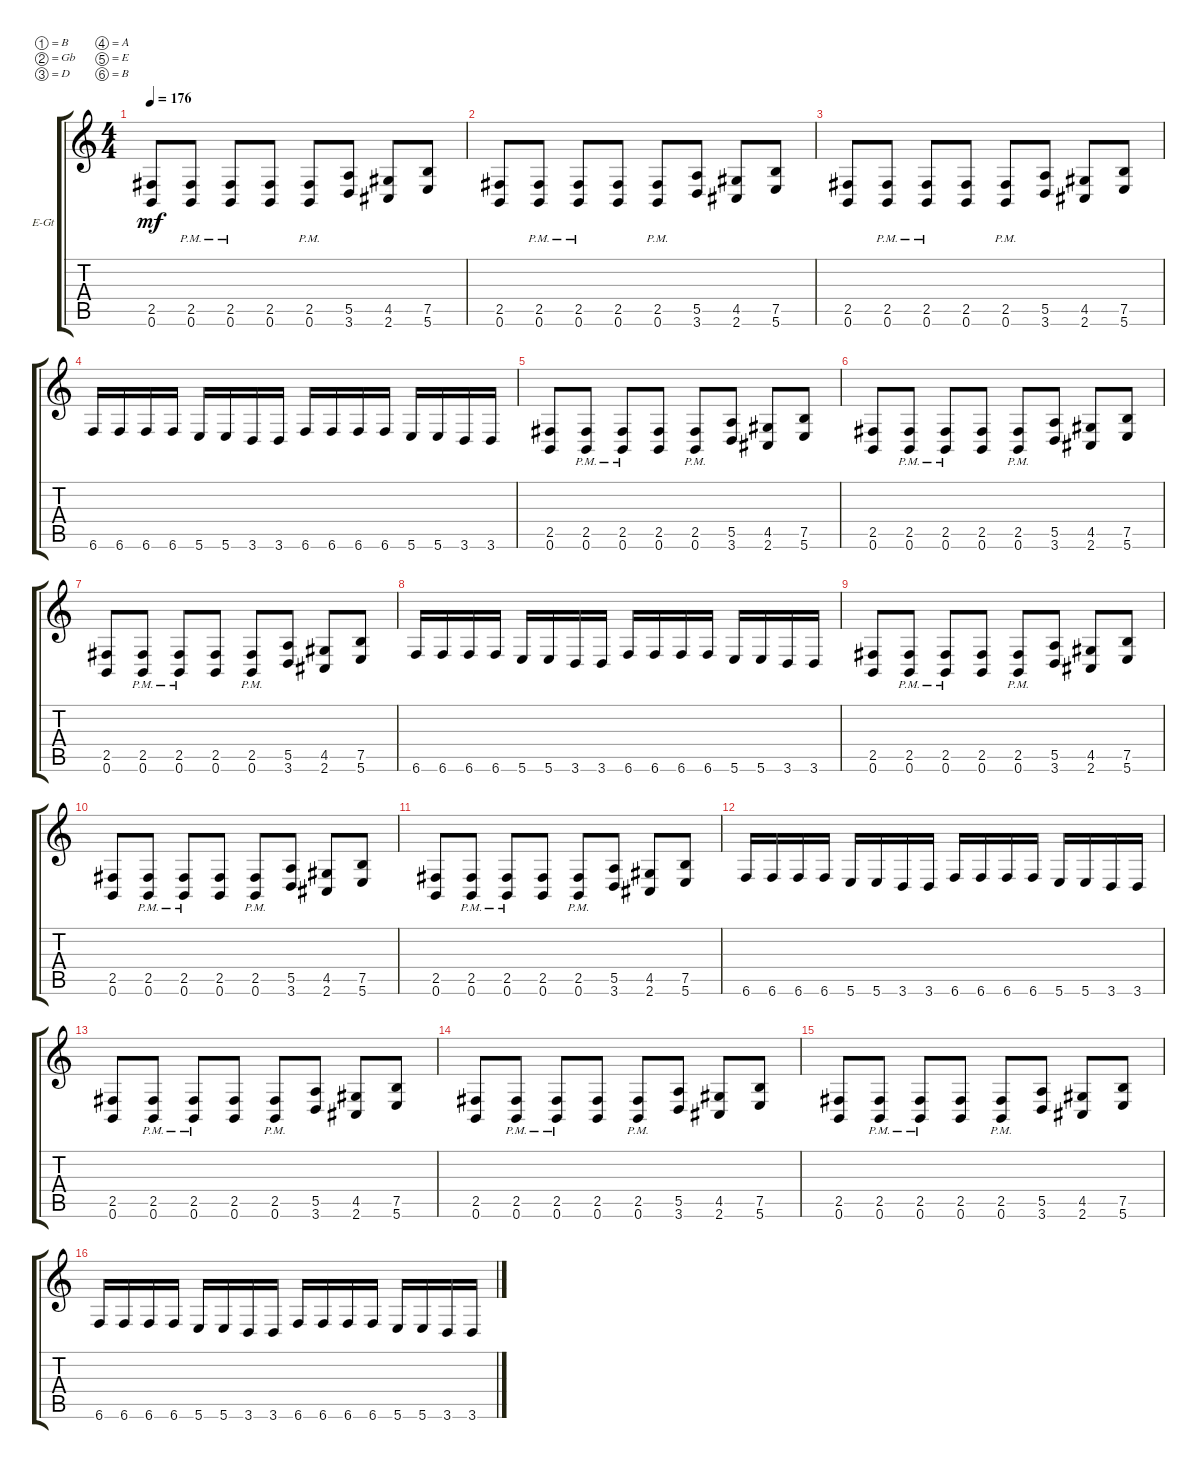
\bracketExtendMode groupsimilarinstruments
\firstSystemTrackNameOrientation horizontal
\otherSystemsTrackNameOrientation horizontal
\track ("Jean-François Dagenais 2" "E-Gt") {instrument distortionguitar}
\staff {score tabs}
\tuning (B3 Gb3 D3 A2 E2 B1)
\ts (4 4)
\tempo 176
\clef g2
\ks c
(2.5 0.6).8{dy mf} (0.6{pm} 2.5{pm}).8 (0.6{pm} 2.5{pm}).8 (2.5 0.6).8 (0.6{pm} 2.5{pm}).8 (3.6 5.5).8 (2.6 4.5).8 (5.6 7.5).8 |
(2.5 0.6).8 (0.6{pm} 2.5{pm}).8 (0.6{pm} 2.5{pm}).8 (2.5 0.6).8 (0.6{pm} 2.5{pm}).8 (3.6 5.5).8 (2.6 4.5).8 (5.6 7.5).8 |
(2.5 0.6).8 (0.6{pm} 2.5{pm}).8 (0.6{pm} 2.5{pm}).8 (2.5 0.6).8 (0.6{pm} 2.5{pm}).8 (3.6 5.5).8 (2.6 4.5).8 (5.6 7.5).8 |
6.6.16 6.6.16 6.6.16 6.6.16 5.6.16 5.6.16 3.6.16 3.6.16 6.6.16 6.6.16 6.6.16 6.6.16 5.6.16 5.6.16 3.6.16 3.6.16 |
(2.5 0.6).8 (0.6{pm} 2.5{pm}).8 (0.6{pm} 2.5{pm}).8 (2.5 0.6).8 (0.6{pm} 2.5{pm}).8 (3.6 5.5).8 (2.6 4.5).8 (5.6 7.5).8 |
(2.5 0.6).8 (0.6{pm} 2.5{pm}).8 (0.6{pm} 2.5{pm}).8 (2.5 0.6).8 (0.6{pm} 2.5{pm}).8 (3.6 5.5).8 (2.6 4.5).8 (5.6 7.5).8 |
(2.5 0.6).8 (0.6{pm} 2.5{pm}).8 (0.6{pm} 2.5{pm}).8 (2.5 0.6).8 (0.6{pm} 2.5{pm}).8 (3.6 5.5).8 (2.6 4.5).8 (5.6 7.5).8 |
6.6.16 6.6.16 6.6.16 6.6.16 5.6.16 5.6.16 3.6.16 3.6.16 6.6.16 6.6.16 6.6.16 6.6.16 5.6.16 5.6.16 3.6.16 3.6.16 |
(2.5 0.6).8 (0.6{pm} 2.5{pm}).8 (0.6{pm} 2.5{pm}).8 (2.5 0.6).8 (0.6{pm} 2.5{pm}).8 (3.6 5.5).8 (2.6 4.5).8 (5.6 7.5).8 |
(2.5 0.6).8 (0.6{pm} 2.5{pm}).8 (0.6{pm} 2.5{pm}).8 (2.5 0.6).8 (0.6{pm} 2.5{pm}).8 (3.6 5.5).8 (2.6 4.5).8 (5.6 7.5).8 |
(2.5 0.6).8 (0.6{pm} 2.5{pm}).8 (0.6{pm} 2.5{pm}).8 (2.5 0.6).8 (0.6{pm} 2.5{pm}).8 (3.6 5.5).8 (2.6 4.5).8 (5.6 7.5).8 |
6.6.16 6.6.16 6.6.16 6.6.16 5.6.16 5.6.16 3.6.16 3.6.16 6.6.16 6.6.16 6.6.16 6.6.16 5.6.16 5.6.16 3.6.16 3.6.16 |
(2.5 0.6).8 (0.6{pm} 2.5{pm}).8 (0.6{pm} 2.5{pm}).8 (2.5 0.6).8 (0.6{pm} 2.5{pm}).8 (3.6 5.5).8 (2.6 4.5).8 (5.6 7.5).8 |
(2.5 0.6).8 (0.6{pm} 2.5{pm}).8 (0.6{pm} 2.5{pm}).8 (2.5 0.6).8 (0.6{pm} 2.5{pm}).8 (3.6 5.5).8 (2.6 4.5).8 (5.6 7.5).8 |
(2.5 0.6).8 (0.6{pm} 2.5{pm}).8 (0.6{pm} 2.5{pm}).8 (2.5 0.6).8 (0.6{pm} 2.5{pm}).8 (3.6 5.5).8 (2.6 4.5).8 (5.6 7.5).8 |
6.6.16 6.6.16 6.6.16 6.6.16 5.6.16 5.6.16 3.6.16 3.6.16 6.6.16 6.6.16 6.6.16 6.6.16 5.6.16 5.6.16 3.6.16 3.6.16
